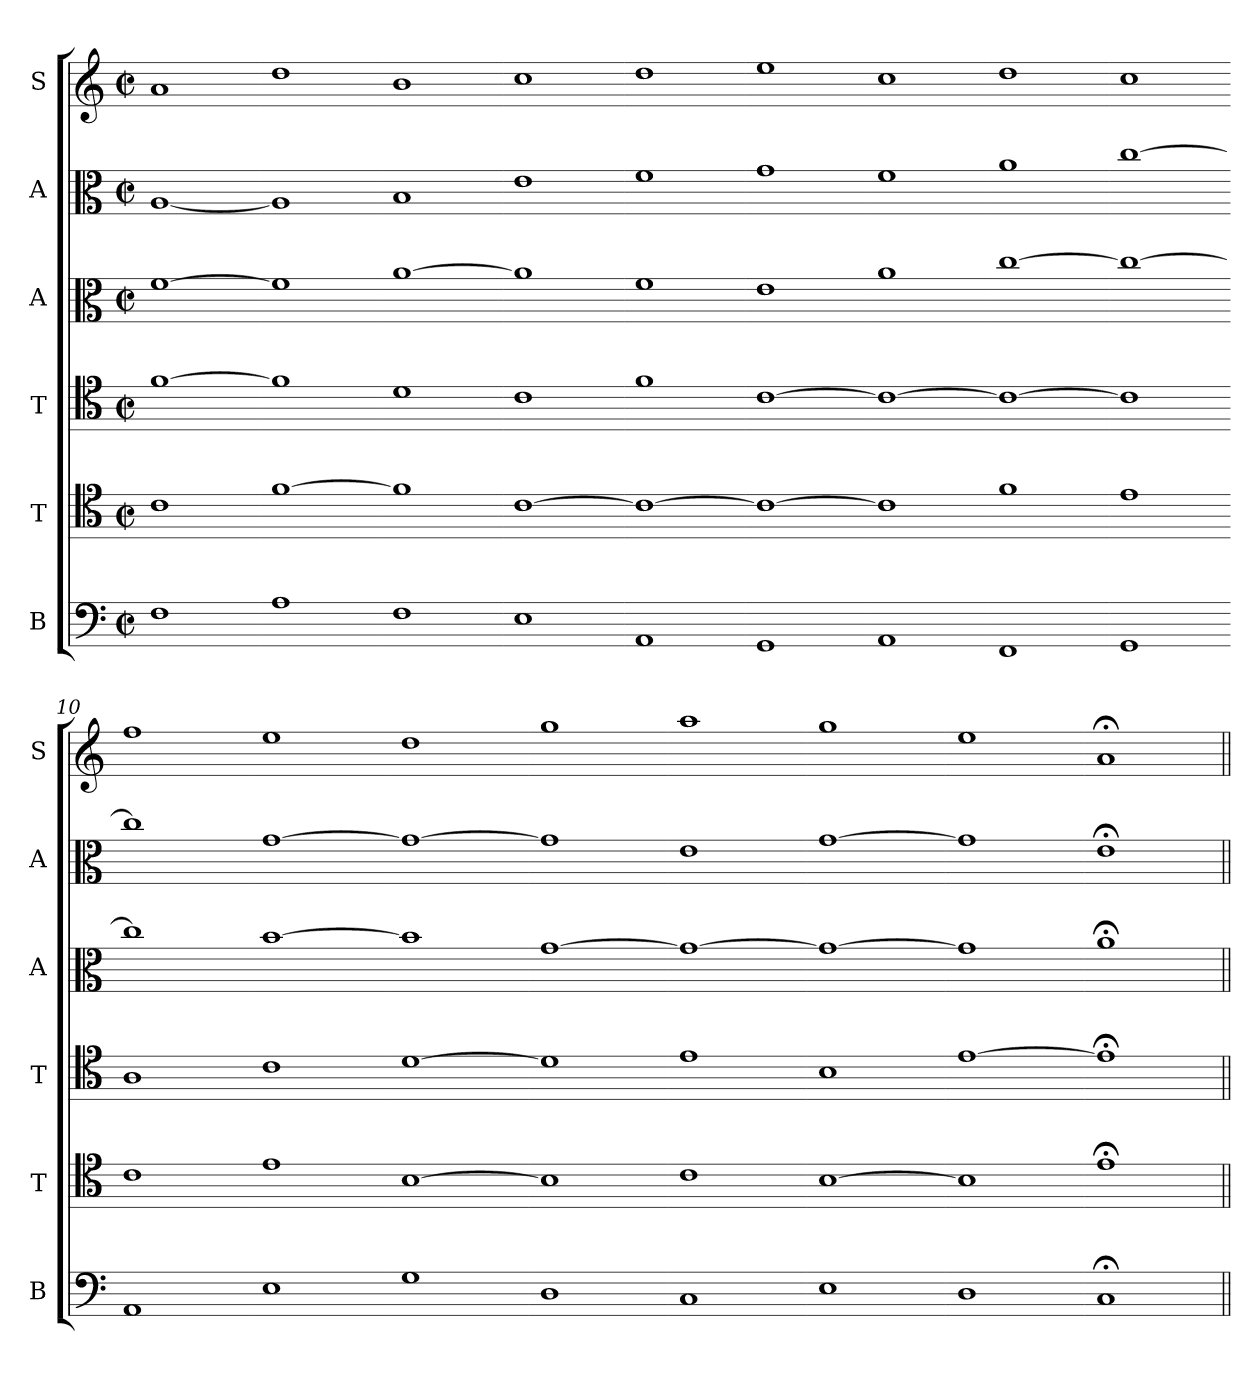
**kern	**kern	**kern	**kern	**kern	**kern
*part6	*part5	*part4	*part3	*part2	*part1
*staff6	*staff5	*staff4	*staff3	*staff2	*staff1
*I"B	*I"T	*I"T	*I"A	*I"A	*I"S
*I'B	*I'T	*I'T	*I'A	*I'A	*I'S
*clefF4	*clefC4	*clefC4	*clefC3	*clefC3	*clefG2
*k[]	*k[]	*k[]	*k[]	*k[]	*k[]
*M2/2	*M2/2	*M2/2	*M2/2	*M2/2	*M2/2
*met(c|)	*met(c|)	*met(c|)	*met(c|)	*met(c|)	*met(c|)
*MM208	*MM208	*MM208	*MM208	*MM208	*MM208
=1	=1	=1	=1	=1	=1
1F	1c	[1f	[1f	[1A	1a
=2-	=2-	=2-	=2-	=2-	=2-
1A	[1f	1f]	1f]	1A]	1dd
=3-	=3-	=3-	=3-	=3-	=3-
1F	1f]	1d	[1a	1B	1b
=4-	=4-	=4-	=4-	=4-	=4-
1E	[1c	1c	1a]	1e	1cc
=5-	=5-	=5-	=5-	=5-	=5-
1AA	1c_	1f	1f	1f	1dd
=6-	=6-	=6-	=6-	=6-	=6-
1GG	1c_	[1c	1e	1g	1ee
=7-	=7-	=7-	=7-	=7-	=7-
1AA	1c]	1c_	1a	1f	1cc
=8-	=8-	=8-	=8-	=8-	=8-
1FF	1f	1c_	[1cc	1a	1dd
=9-	=9-	=9-	=9-	=9-	=9-
1GG	1e	1c]	1cc_	[1cc	1cc
=10-	=10-	=10-	=10-	=10-	=10-
1AA	1c	1A	1cc]	1cc]	1ff
=11-	=11-	=11-	=11-	=11-	=11-
1E	1e	1c	[1b	[1g	1ee
=12-	=12-	=12-	=12-	=12-	=12-
1G	[1B	[1d	1b]	1g_	1dd
=13-	=13-	=13-	=13-	=13-	=13-
1D	1B]	1d]	[1g	1g]	1gg
=14-	=14-	=14-	=14-	=14-	=14-
1C	1c	1e	1g_	1e	1aa
=15-	=15-	=15-	=15-	=15-	=15-
1E	[1B	1B	1g_	[1g	1gg
=16-	=16-	=16-	=16-	=16-	=16-
1D	1B]	[1e	1g]	1g]	1ee
=17-	=17-	=17-	=17-	=17-	=17-
1C;<	1e;<	1e;<]	1a;<	1e;	1a;<
=||	=||	=||	=||	=||	=||
*-	*-	*-	*-	*-	*-
